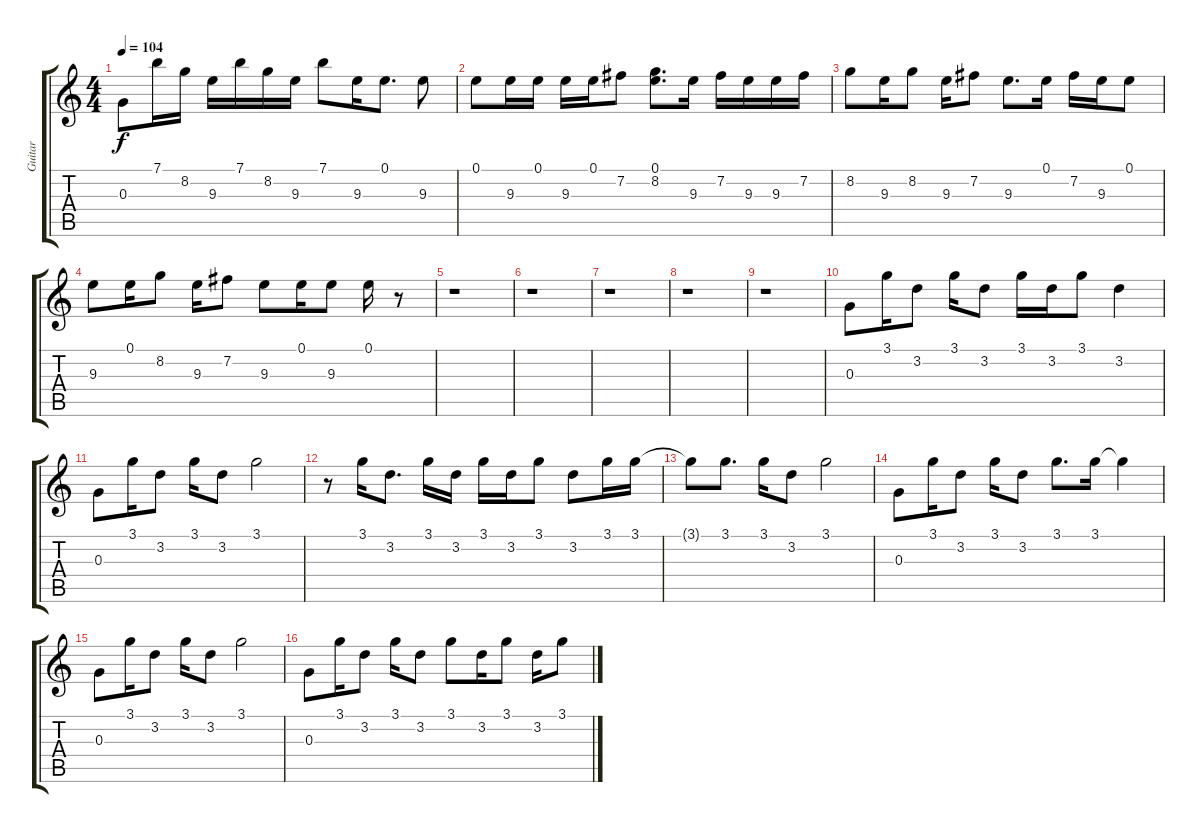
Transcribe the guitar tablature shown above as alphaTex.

\track ("Guitar" "Guitar") {instrument electricguitarjazz}
\staff {score tabs}
\tuning (E4 B3 G3 D3 A2 E2) {hide}
\ts (4 4)
\tempo 104
\clef g2
\ks c
0.3.8{dy f} 7.1.16 8.2.16 9.3.16 7.1.16 8.2.16 9.3.16 7.1.8 9.3.16 0.1.8{d} 9.3.8 |
0.1.8 9.3.16 0.1.16 9.3.16 0.1.16 7.2.8 (0.1 8.2).8{d} 9.3.16 7.2.16 9.3.16 9.3.16 7.2.16 |
8.2.8 9.3.16 8.2.8 9.3.16 7.2.8 9.3.8{d} 0.1.16 7.2.16 9.3.16 0.1.8 |
9.3.8 0.1.16 8.2.8 9.3.16 7.2.8 9.3.8 0.1.16 9.3.8 0.1.16 r.8 |
r.1 |
r.1 |
r.1 |
r.1 |
r.1 |
0.3.8 3.1.16 3.2.8 3.1.16 3.2.8 3.1.16 3.2.16 3.1.8 3.2.4 |
0.3.8 3.1.16 3.2.8 3.1.16 3.2.8 3.1.2 |
r.8 3.1.16 3.2.8{d} 3.1.16 3.2.16 3.1.16 3.2.16 3.1.8 3.2.8 3.1.16 3.1.16 |
3.1{t}.8 3.1.8{d} 3.1.16 3.2.8 3.1.2 |
0.3.8 3.1.16 3.2.8 3.1.16 3.2.8 3.1.8{d} 3.1.16 3.1{t}.4 |
0.3.8 3.1.16 3.2.8 3.1.16 3.2.8 3.1.2 |
0.3.8 3.1.16 3.2.8 3.1.16 3.2.8 3.1.8 3.2.16 3.1.8 3.2.16 3.1.8
